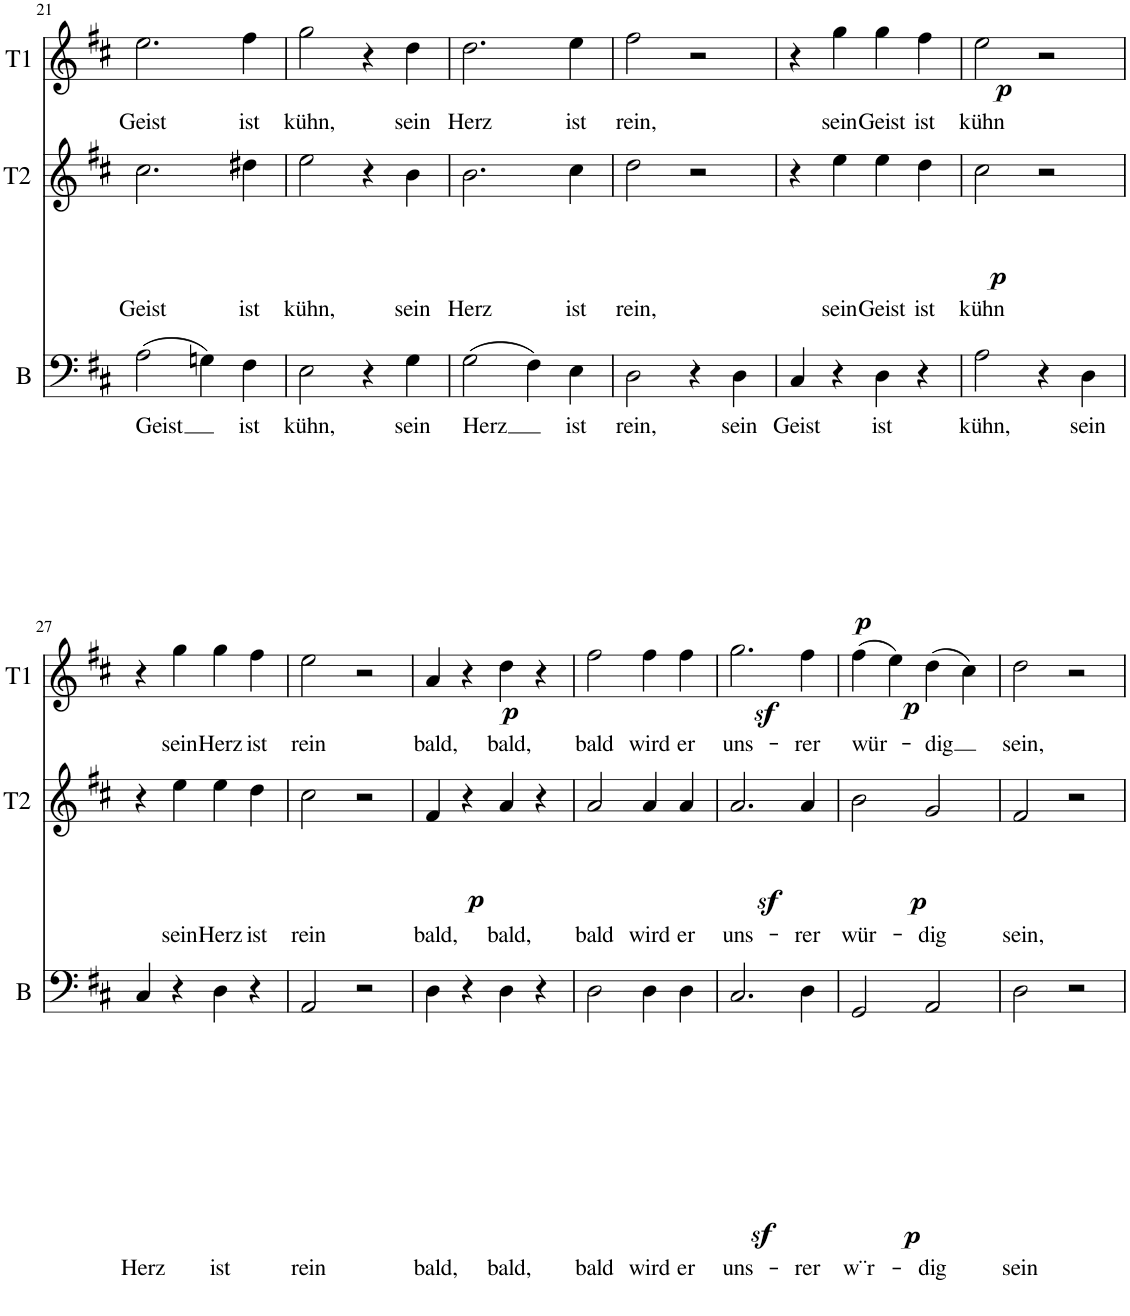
**kern	**text	**dynam	**kern	**text	**dynam	**kern	**text	**dynam
*part3	*part3	*part3	*part2	*part2	*part2	*part1	*part1	*part1
*staff3	*staff3	*staff3	*staff2	*staff2	*staff2	*staff1	*staff1	*staff1
*I"B	*	*	*I"T2	*	*	*I"T1	*	*
*I'B	*	*	*I'T2	*	*	*I'T1	*	*
!!LO:PB:g=z
*clefF4	*	*	*clefG2	*	*	*clefG2	*	*
*k[f#c#]	*	*	*k[f#c#]	*	*	*k[f#c#]	*	*
*M4/4	*	*	*M4/4	*	*	*M4/4	*	*
*met(c|)	*	*	*met(c|)	*	*	*met(c|)	*	*
=21	=21	=21	=21	=21	=21	=21	=21	=21
!	!LO:LY:b	!	!	!LO:LY:b	!	!	!LO:LY:b	!
(2A\	Geist	.	2.cc#\	Geist	.	2.ee\	Geist	.
4Gn\)	.	.	.	.	.	.	.	.
!	!LO:LY:b	!	!	!LO:LY:b	!	!	!LO:LY:b	!
4F#\	ist	.	4dd#X\	ist	.	4ff#\	ist	.
=22	=22	=22	=22	=22	=22	=22	=22	=22
!	!LO:LY:b	!	!	!LO:LY:b	!	!	!LO:LY:b	!
2E\	kühn,	.	2ee\	kühn,	.	2gg\	kühn,	.
4r	.	.	4r	.	.	4r	.	.
!	!LO:LY:b	!	!	!LO:LY:b	!	!	!LO:LY:b	!
4G\	sein	.	4b\	sein	.	4dd\	sein	.
=23	=23	=23	=23	=23	=23	=23	=23	=23
!	!LO:LY:b	!	!	!LO:LY:b	!	!	!LO:LY:b	!
(2G\	Herz	.	2.b\	Herz	.	2.dd\	Herz	.
4F#\)	.	.	.	.	.	.	.	.
!	!LO:LY:b	!	!	!LO:LY:b	!	!	!LO:LY:b	!
4E\	ist	.	4cc#\	ist	.	4ee\	ist	.
=24	=24	=24	=24	=24	=24	=24	=24	=24
!	!LO:LY:b	!	!	!LO:LY:b	!	!	!LO:LY:b	!
2D\	rein,	.	2dd\	rein,	.	2ff#\	rein,	.
4r	.	.	2r	.	.	2r	.	.
!	!LO:LY:b	!LO:DY:b	!	!	!	!	!	!
4D\	sein	p	.	.	.	.	.	.
=25	=25	=25	=25	=25	=25	=25	=25	=25
!	!LO:LY:b	!	!	!	!	!	!	!
4C#/	Geist	.	4r	.	.	4r	.	.
!	!	!	!	!LO:LY:b	!LO:DY:b	!	!LO:LY:b	!LO:DY:b
4r	.	.	4ee\	sein	p	4gg\	sein	p
!	!LO:LY:b	!	!	!LO:LY:b	!	!	!LO:LY:b	!
4D\	ist	.	4ee\	Geist	.	4gg\	Geist	.
!	!	!	!	!LO:LY:b	!	!	!LO:LY:b	!
4r	.	.	4dd\	ist	.	4ff#\	ist	.
=26	=26	=26	=26	=26	=26	=26	=26	=26
!	!LO:LY:b	!	!	!LO:LY:b	!	!	!LO:LY:b	!
2A\	kühn,	.	2cc#\	kühn	.	2ee\	kühn	.
4r	.	.	2r	.	.	2r	.	.
!	!LO:LY:b	!	!	!	!	!	!	!
4D\	sein	.	.	.	.	.	.	.
!!LO:LB:g=z
=27	=27	=27	=27	=27	=27	=27	=27	=27
!	!LO:LY:b	!	!	!	!	!	!	!
4C#/	Herz	.	4r	.	.	4r	.	.
!	!	!	!	!LO:LY:b	!	!	!LO:LY:b	!
4r	.	.	4ee\	sein	.	4gg\	sein	.
!	!LO:LY:b	!	!	!LO:LY:b	!	!	!LO:LY:b	!
4D\	ist	.	4ee\	Herz	.	4gg\	Herz	.
!	!	!	!	!LO:LY:b	!	!	!LO:LY:b	!
4r	.	.	4dd\	ist	.	4ff#\	ist	.
=28	=28	=28	=28	=28	=28	=28	=28	=28
!	!LO:LY:b	!	!	!LO:LY:b	!	!	!LO:LY:b	!
2AA/	rein	.	2cc#\	rein	.	2ee\	rein	.
2r	.	.	2r	.	.	2r	.	.
=29	=29	=29	=29	=29	=29	=29	=29	=29
!	!LO:LY:b	!	!	!LO:LY:b	!LO:DY:b	!	!LO:LY:b	!
4D\	bald,	.	4f#/	bald,	p	4a/	bald,	.
!	!	!	!	!	!	!	!	!LO:DY:b
4r	.	.	4r	.	.	4r	.	p
!	!LO:LY:b	!	!	!LO:LY:b	!	!	!LO:LY:b	!
4D\	bald,	.	4a/	bald,	.	4dd\	bald,	.
4r	.	.	4r	.	.	4r	.	.
=30	=30	=30	=30	=30	=30	=30	=30	=30
!	!LO:LY:b	!	!	!LO:LY:b	!	!	!LO:LY:b	!
2D\	bald	.	2a/	bald	.	2ff#\	bald	.
!	!LO:LY:b	!	!	!LO:LY:b	!	!	!LO:LY:b	!
4D\	wird	.	4a/	wird	.	4ff#\	wird	.
!	!LO:LY:b	!	!	!LO:LY:b	!	!	!LO:LY:b	!
4D\	er	.	4a/	er	.	4ff#\	er	.
=31	=31	=31	=31	=31	=31	=31	=31	=31
!	!LO:LY:b	!	!	!LO:LY:b	!	!	!LO:LY:b	!
2.C#z</	uns-	.	2.az</	uns-	.	2.ggz<\	uns-	.
!	!LO:LY:b	!LO:DY:b	!	!LO:LY:b	!LO:DY:b	!	!LO:LY:b	!LO:DY:b
4D\	-rer	p	4a/	-rer	p	4ff#\	-rer	p
=32	=32	=32	=32	=32	=32	=32	=32	=32
!	!LO:LY:b	!	!	!LO:LY:b	!	!	!LO:LY:b	!
2GG/	w¨r-	.	2b\	wür-	.	(4ff#\	wür-	.
.	.	.	.	.	.	4ee\)	.	.
!	!LO:LY:b	!	!	!LO:LY:b	!	!	!LO:LY:b	!
2AA/	-dig	.	2g/	-dig	.	(4dd\	-dig	.
.	.	.	.	.	.	4cc#\)	.	.
=33	=33	=33	=33	=33	=33	=33	=33	=33
!	!LO:LY:b	!	!	!LO:LY:b	!	!	!LO:LY:b	!
2D\	sein	.	2f#/	sein,	.	2dd\	sein,	.
2r	.	.	2r	.	.	2r	.	.
=	=	=	=	=	=	=	=	=
*-	*-	*-	*-	*-	*-	*-	*-	*-
